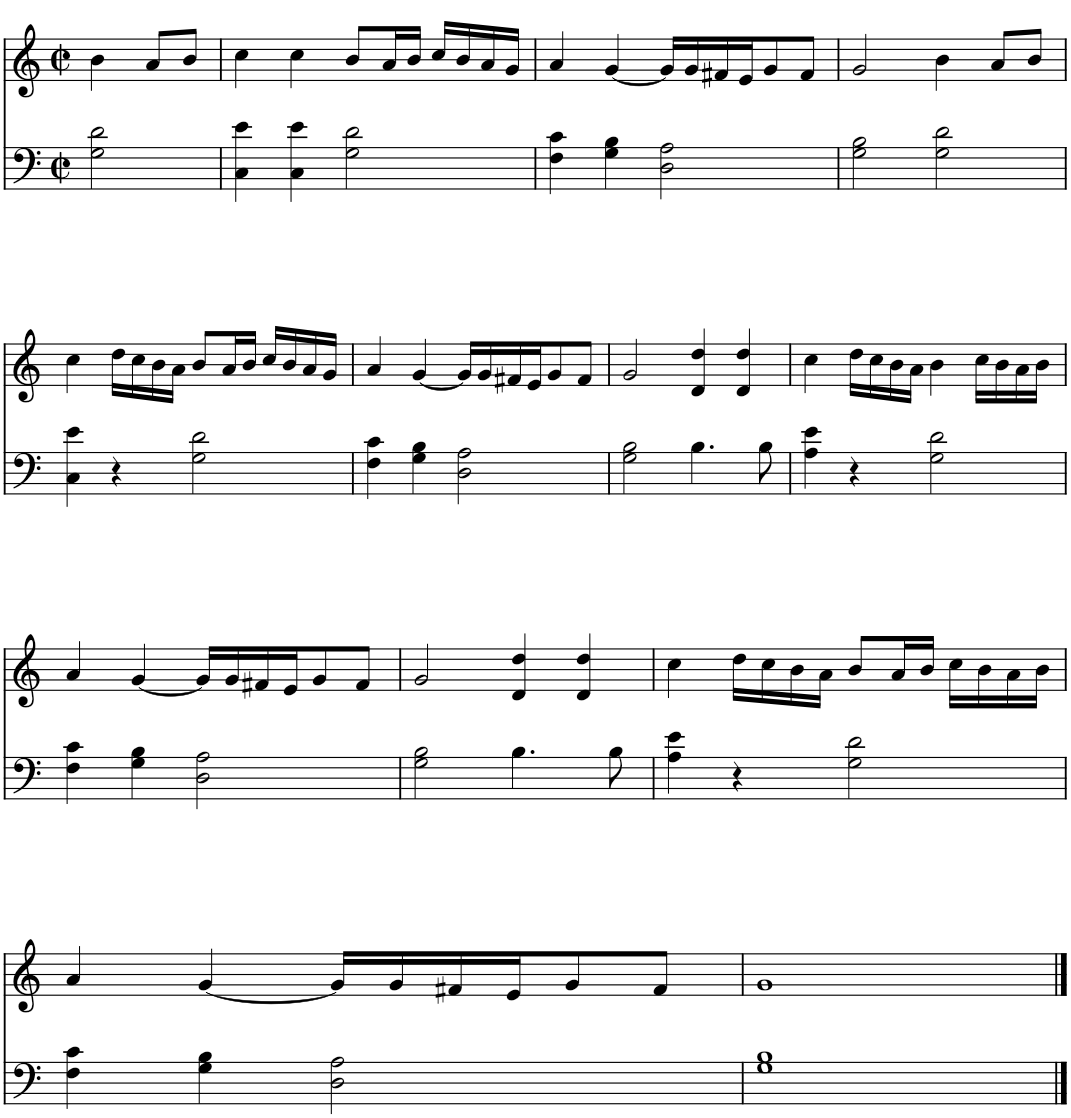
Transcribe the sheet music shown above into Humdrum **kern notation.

**kern	**kern
*part1	*part1
*staff2	*staff1
*I"Laute	*
*clefF4	*clefG2
*k[]	*k[]
*M2/2	*M2/2
*met(c|)	*met(c|)
=1	=1
2G\ 2d\	4b\
.	8a/L
.	8b/J
=2	=2
4C\ 4e\	4cc\
4C\ 4e\	4cc\
2G\ 2d\	8b/L
.	16a/L
.	16b/JJ
.	16cc/LL
.	16b/
.	16a/
.	16g/JJ
=3	=3
4F\ 4c\	4a/
4G\ 4B\	[4g/
2D\ 2A\	16g/LL]
.	16g/
.	16f#X/
.	16e/J
.	8g/
.	8f#/J
=4	=4
2G\ 2B\	2g/
2G\ 2d\	4b\
.	8a/L
.	8b/J
!!LO:LB:g=z
=5	=5
4C\ 4e\	4cc\
4r	16dd\LL
.	16cc\
.	16b\
.	16a\JJ
2G\ 2d\	8b/L
.	16a/L
.	16b/JJ
.	16cc/LL
.	16b/
.	16a/
.	16g/JJ
=6	=6
4F\ 4c\	4a/
4G\ 4B\	[4g/
2D\ 2A\	16g/LL]
.	16g/
.	16f#X/
.	16e/J
.	8g/
.	8f#/J
=7	=7
2G\ 2B\	2g/
4.B\	4d/ 4dd/
.	4d/ 4dd/
8B\	.
=8	=8
4A\ 4e\	4cc\
4r	16dd\LL
.	16cc\
.	16b\
.	16a\JJ
2G\ 2d\	4b\
.	16cc\LL
.	16b\
.	16a\
.	16b\JJ
!!LO:LB:g=z
=9	=9
4F\ 4c\	4a/
4G\ 4B\	[4g/
2D\ 2A\	16g/LL]
.	16g/
.	16f#X/
.	16e/J
.	8g/
.	8f#/J
=10	=10
2G\ 2B\	2g/
4.B\	4d/ 4dd/
.	4d/ 4dd/
8B\	.
=11	=11
4A\ 4e\	4cc\
4r	16dd\LL
.	16cc\
.	16b\
.	16a\JJ
2G\ 2d\	8b/L
.	16a/L
.	16b/JJ
.	16cc\LL
.	16b\
.	16a\
.	16b\JJ
!!LO:LB:g=z
=12	=12
4F\ 4c\	4a/
4G\ 4B\	[4g/
2D\ 2A\	16g/LL]
.	16g/
.	16f#X/
.	16e/J
.	8g/
.	8f#/J
=13	=13
1G 1B	1g
==	==
*-	*-
